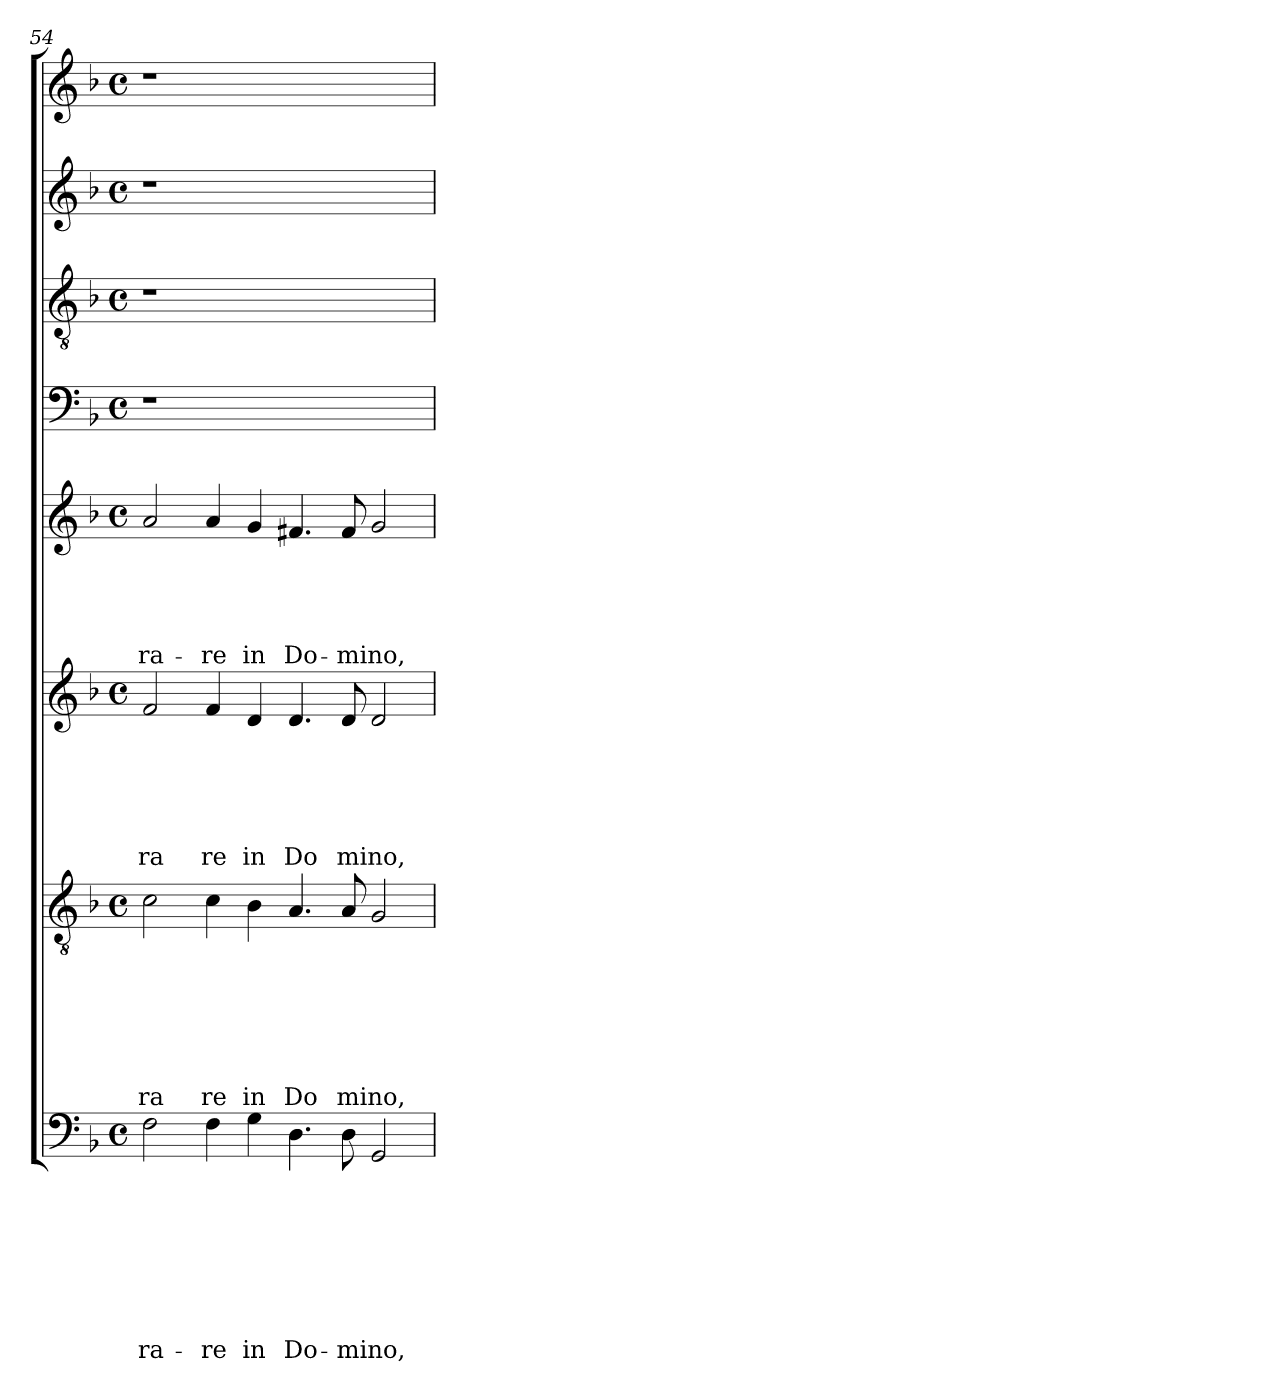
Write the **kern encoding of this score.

**kern	**text	**text	**text	**text	**text	**text	**text	**text	**kern	**text	**text	**text	**text	**text	**text	**text	**kern	**text	**text	**text	**text	**text	**text	**kern	**text	**text	**text	**text	**text	**kern	**kern	**kern	**kern
*part8	*part8	*part8	*part8	*part8	*part8	*part8	*part8	*part8	*part7	*part7	*part7	*part7	*part7	*part7	*part7	*part7	*part6	*part6	*part6	*part6	*part6	*part6	*part6	*part5	*part5	*part5	*part5	*part5	*part5	*part4	*part3	*part2	*part1
*staff8	*staff8	*staff8	*staff8	*staff8	*staff8	*staff8	*staff8	*staff8	*staff7	*staff7	*staff7	*staff7	*staff7	*staff7	*staff7	*staff7	*staff6	*staff6	*staff6	*staff6	*staff6	*staff6	*staff6	*staff5	*staff5	*staff5	*staff5	*staff5	*staff5	*staff4	*staff3	*staff2	*staff1
!!LO:PB:g=z
*clefF4	*	*	*	*	*	*	*	*	*clefGv2	*	*	*	*	*	*	*	*clefG2	*	*	*	*	*	*	*clefG2	*	*	*	*	*	*clefF4	*clefGv2	*clefG2	*clefG2
*k[b-]	*	*	*	*	*	*	*	*	*k[b-]	*	*	*	*	*	*	*	*k[b-]	*	*	*	*	*	*	*k[b-]	*	*	*	*	*	*k[b-]	*k[b-]	*k[b-]	*k[b-]
*F:	*	*	*	*	*	*	*	*	*F:	*	*	*	*	*	*	*	*F:	*	*	*	*	*	*	*F:	*	*	*	*	*	*F:	*F:	*F:	*F:
*M4/4	*	*	*	*	*	*	*	*	*M4/4	*	*	*	*	*	*	*	*M4/4	*	*	*	*	*	*	*M4/4	*	*	*	*	*	*M4/4	*M4/4	*M4/4	*M4/4
*met(c)	*	*	*	*	*	*	*	*	*met(c)	*	*	*	*	*	*	*	*met(c)	*	*	*	*	*	*	*met(c)	*	*	*	*	*	*met(c)	*met(c)	*met(c)	*met(c)
=54	=54	=54	=54	=54	=54	=54	=54	=54	=54	=54	=54	=54	=54	=54	=54	=54	=54	=54	=54	=54	=54	=54	=54	=54	=54	=54	=54	=54	=54	=54	=54	=54	=54
!	!	!	!	!	!	!	!	!LO:LY:b	!	!	!	!	!	!	!	!LO:LY:b	!	!	!	!	!	!	!LO:LY:b	!	!	!	!	!	!LO:LY:b	!	!	!	!
2F\	.	.	.	.	.	.	.	ra-	2c\	.	.	.	.	.	.	-ra	2f/	.	.	.	.	.	-ra	2a/	.	.	.	.	ra-	1r	1r	1r	1r
!	!	!	!	!	!	!	!	!LO:LY:b	!	!	!	!	!	!	!	!LO:LY:b	!	!	!	!	!	!	!LO:LY:b	!	!	!	!	!	!LO:LY:b	!	!	!	!
4F\	.	.	.	.	.	.	.	-re	4c\	.	.	.	.	.	.	re	4f/	.	.	.	.	.	re	4a/	.	.	.	.	-re	.	.	.	.
!	!	!	!	!	!	!	!	!LO:LY:b	!	!	!	!	!	!	!	!LO:LY:b	!	!	!	!	!	!	!LO:LY:b	!	!	!	!	!	!LO:LY:b	!	!	!	!
4G\	.	.	.	.	.	.	.	in	4B-\	.	.	.	.	.	.	in	4d/	.	.	.	.	.	in	4g/	.	.	.	.	in	.	.	.	.
!	!	!	!	!	!	!	!	!LO:LY:b	!	!	!	!	!	!	!	!LO:LY:b	!	!	!	!	!	!	!LO:LY:b	!	!	!	!	!	!LO:LY:b	!	!	!	!
4.D\	.	.	.	.	.	.	.	Do-	4.A/	.	.	.	.	.	.	Do	4.d/	.	.	.	.	.	Do	4.f#X/	.	.	.	.	Do-	1ryy	1ryy	1ryy	1ryy
!	!	!	!	!	!	!	!	!LO:LY:b	!	!	!	!	!	!	!	!LO:LY:b	!	!	!	!	!	!	!LO:LY:b	!	!	!	!	!	!LO:LY:b	!	!	!	!
8D\	.	.	.	.	.	.	.	-mino,	8A/	.	.	.	.	.	.	mino,	8d/	.	.	.	.	.	mino,	8f#/	.	.	.	.	-mino,	.	.	.	.
2GG/	.	.	.	.	.	.	.	.	2G/	.	.	.	.	.	.	.	2d/	.	.	.	.	.	.	2g/	.	.	.	.	.	.	.	.	.
=	=	=	=	=	=	=	=	=	=	=	=	=	=	=	=	=	=	=	=	=	=	=	=	=	=	=	=	=	=	=	=	=	=
*-	*-	*-	*-	*-	*-	*-	*-	*-	*-	*-	*-	*-	*-	*-	*-	*-	*-	*-	*-	*-	*-	*-	*-	*-	*-	*-	*-	*-	*-	*-	*-	*-	*-
